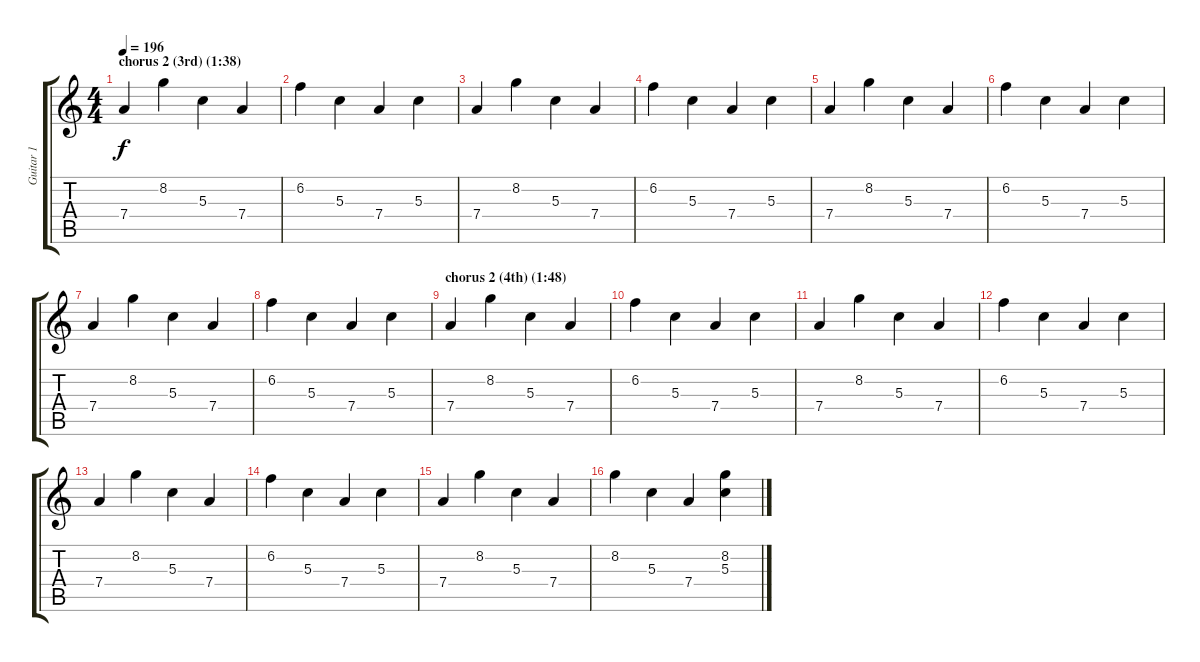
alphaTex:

\track ("Guitar 1" "Guitar 1") {instrument electricguitarclean}
\staff {score tabs}
\tuning (E4 B3 G3 D3 A2 E2) {hide}
\ts (4 4)
\section ("" "chorus 2 (3rd) (1:38)")
\tempo 196
\clef g2
\ks c
7.4.4{dy f} 8.2.4 5.3.4 7.4.4 |
6.2.4 5.3.4 7.4.4 5.3.4 |
7.4.4 8.2.4 5.3.4 7.4.4 |
6.2.4 5.3.4 7.4.4 5.3.4 |
7.4.4 8.2.4 5.3.4 7.4.4 |
6.2.4 5.3.4 7.4.4 5.3.4 |
7.4.4 8.2.4 5.3.4 7.4.4 |
6.2.4 5.3.4 7.4.4 5.3.4 |
\section ("" "chorus 2 (4th) (1:48)")
7.4.4 8.2.4 5.3.4 7.4.4 |
6.2.4 5.3.4 7.4.4 5.3.4 |
7.4.4 8.2.4 5.3.4 7.4.4 |
6.2.4 5.3.4 7.4.4 5.3.4 |
7.4.4 8.2.4 5.3.4 7.4.4 |
6.2.4 5.3.4 7.4.4 5.3.4 |
7.4.4 8.2.4 5.3.4 7.4.4 |
8.2.4 5.3.4 7.4.4 (8.2 5.3).4
